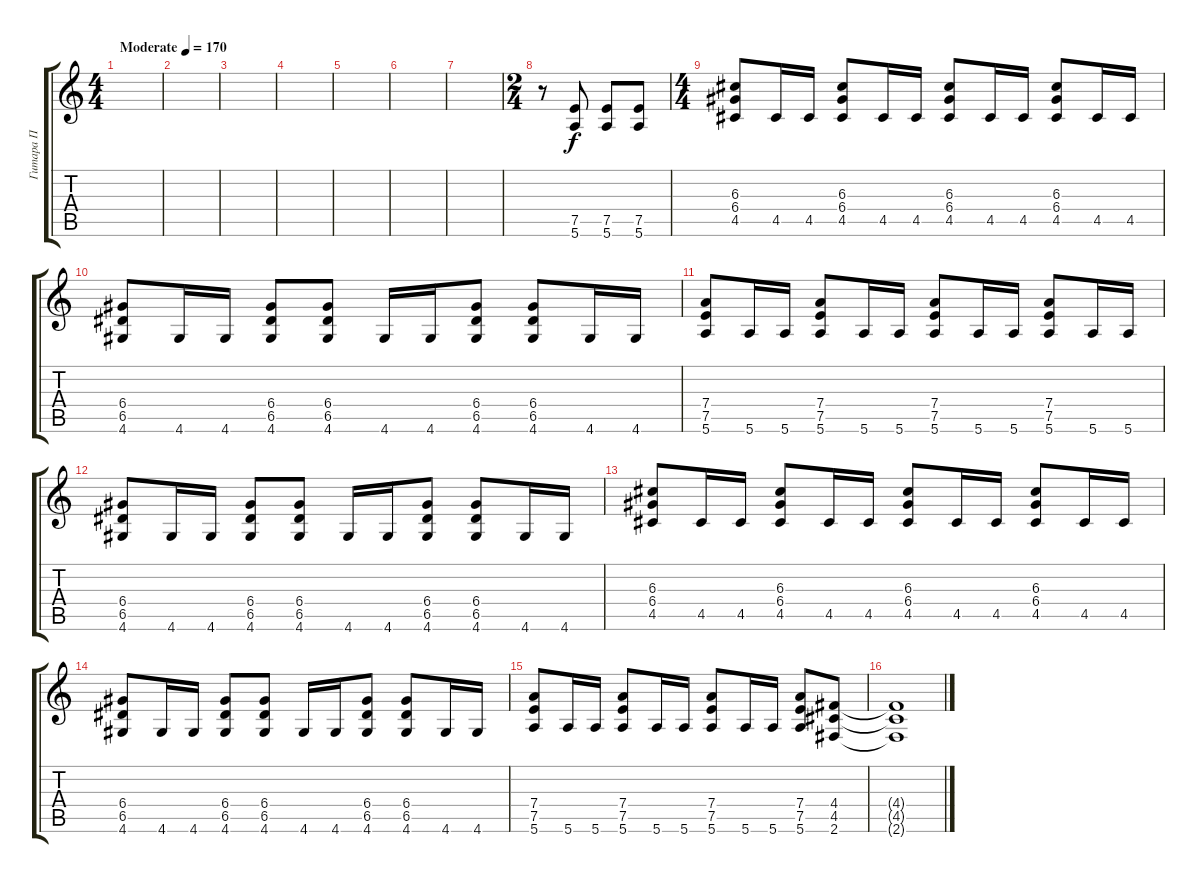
\track ("Гитара П" "Гитара П") {instrument overdrivenguitar}
\staff {score tabs}
\tuning (E4 B3 G3 D3 A2 E2) {hide}
\ts (4 4)
\tempo (170 "Moderate")
\clef g2
\ks c
|
|
|
|
|
|
|
\ts (2 4)
r.8 (7.5 5.6).8 (7.5 5.6).8 (7.5 5.6).8 |
\ts (4 4)
(6.3 6.4 4.5).8 4.5.16 4.5.16 (6.3 6.4 4.5).8 4.5.16 4.5.16 (6.3 6.4 4.5).8 4.5.16 4.5.16 (6.3 6.4 4.5).8 4.5.16 4.5.16 |
(6.4 6.5 4.6).8 4.6.16 4.6.16 (6.4 6.5 4.6).8 (6.4 6.5 4.6).8 4.6.16 4.6.16 (6.4 6.5 4.6).8 (6.4 6.5 4.6).8 4.6.16 4.6.16 |
(7.4 7.5 5.6).8 5.6.16 5.6.16 (7.4 7.5 5.6).8 5.6.16 5.6.16 (7.4 7.5 5.6).8 5.6.16 5.6.16 (7.4 7.5 5.6).8 5.6.16 5.6.16 |
(6.4 6.5 4.6).8 4.6.16 4.6.16 (6.4 6.5 4.6).8 (6.4 6.5 4.6).8 4.6.16 4.6.16 (6.4 6.5 4.6).8 (6.4 6.5 4.6).8 4.6.16 4.6.16 |
(6.3 6.4 4.5).8 4.5.16 4.5.16 (6.3 6.4 4.5).8 4.5.16 4.5.16 (6.3 6.4 4.5).8 4.5.16 4.5.16 (6.3 6.4 4.5).8 4.5.16 4.5.16 |
(6.4 6.5 4.6).8 4.6.16 4.6.16 (6.4 6.5 4.6).8 (6.4 6.5 4.6).8 4.6.16 4.6.16 (6.4 6.5 4.6).8 (6.4 6.5 4.6).8 4.6.16 4.6.16 |
(7.4 7.5 5.6).8 5.6.16 5.6.16 (7.4 7.5 5.6).8 5.6.16 5.6.16 (7.4 7.5 5.6).8 5.6.16 5.6.16 (7.4 7.5 5.6).8 (4.4 4.5 2.6).8 |
(4.4{t} 4.5{t} 2.6{t}).1
